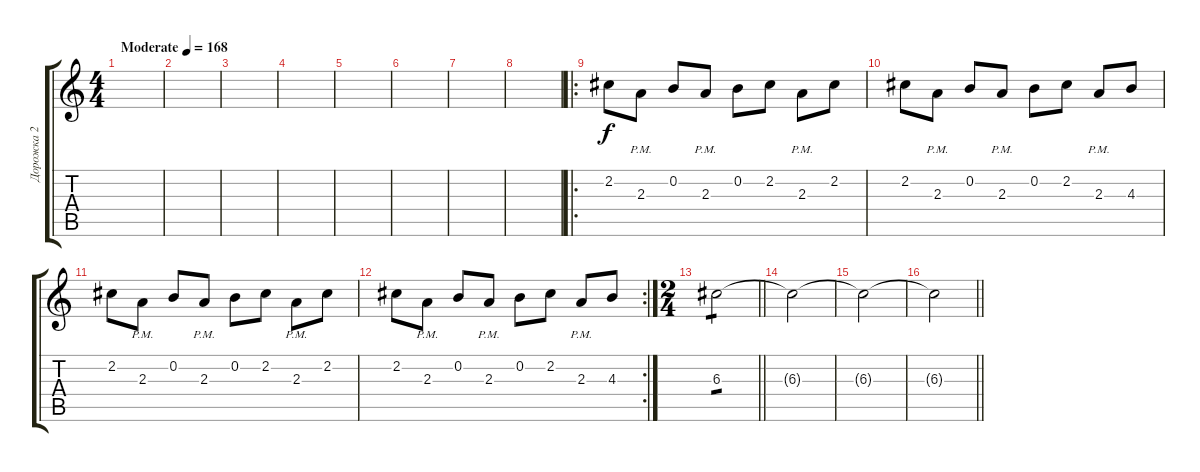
\track ("Дорожка 2" "Дорожка 2") {instrument distortionguitar}
\staff {score tabs}
\tuning (E4 B3 G3 D3 A2 E2) {hide}
\ts (4 4)
\tempo (168 "Moderate")
\clef g2
\ks c
|
|
|
|
|
|
|
|
\ro
2.2.8 2.3{pm}.8 0.2.8 2.3{pm}.8 0.2.8 2.2.8 2.3{pm}.8 2.2.8 |
2.2.8 2.3{pm}.8 0.2.8 2.3{pm}.8 0.2.8 2.2.8 2.3{pm}.8 4.3.8 |
2.2.8 2.3{pm}.8 0.2.8 2.3{pm}.8 0.2.8 2.2.8 2.3{pm}.8 2.2.8 |
\rc 2
2.2.8 2.3{pm}.8 0.2.8 2.3{pm}.8 0.2.8 2.2.8 2.3{pm}.8 4.3.8 |
\ts (2 4)
\barLineRight lightlight
6.3.2{tp 1} |
6.3{t}.2 |
6.3{t}.2 |
\barLineRight lightlight
6.3{t}.2
